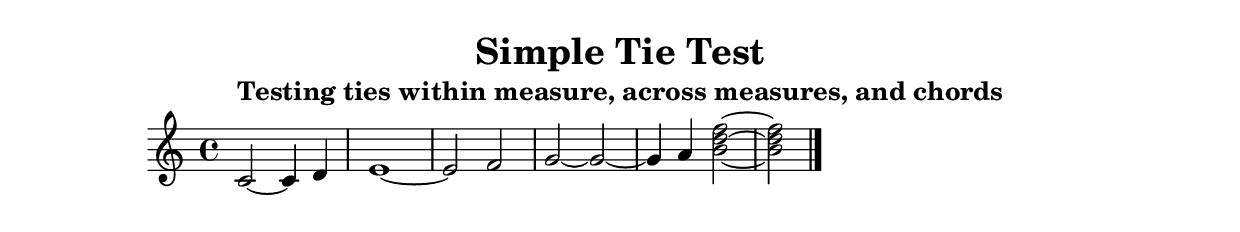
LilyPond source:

\version "2.24.0"

% tie-attributes.ily
% Add 'data-tie' attributes to tied note heads with proper href references

#(define (make-tie-data-engraver)
   "Create an engraver that adds data-tie attributes to tied note heads"
   (lambda (context)
     (let ((note-counter 0)
           (pending-ties '())
           (completed-ties '()))
       (make-engraver
        (acknowledgers
         ((note-head-interface engraver grob source-engraver)
          (display (format #f ">>> Note head found: ~a\n" grob))
          (let* ((cause (ly:grob-property grob 'cause))
                 (pitch (and cause (ly:event-property cause 'pitch #f)))
                 (articulations (and cause (ly:event-property cause 'articulations '())))
                 (music-cause (and cause (ly:event-property cause 'music-cause #f)))
                 (music-articulations (and music-cause (ly:music-property music-cause 'articulations '()))))
            
            (display (format #f ">>> Note head pitch: ~a\n" pitch))
            (display (format #f ">>> Stream event articulations: ~a\n" articulations))
            (display (format #f ">>> Music cause: ~a\n" music-cause))
            (display (format #f ">>> Music articulations: ~a\n" music-articulations))
            
            (let ((has-tie (or (any (lambda (art)
                                      (and (ly:event? art)
                                           (eq? (ly:event-property art 'name) 'TieEvent)))
                                    articulations)
                               (any (lambda (art)
                                      (and (ly:music? art)
                                           (eq? (ly:music-property art 'name) 'TieEvent)))
                                    music-articulations))))
              
              (display (format #f ">>> Note head has tie: ~a\n" has-tie))
              
              (set! note-counter (+ note-counter 1))
              (let ((note-id (format #f "notehead-~a" note-counter)))
                (ly:grob-set-property! grob 'id note-id)
                (display (format #f ">>> Set note head ID: ~a\n" note-id))
                
                (let ((existing-attrs (ly:grob-property grob 'output-attributes '()))
                      (role "none"))
                  
                  (display ">>> Checking if this note head completes any pending ties\n")
                  (let ((matching-tie (find (lambda (pending)
                                              (let ((pending-pitch (caddr pending)))
                                                (and pending-pitch pitch
                                                     (equal? pending-pitch pitch))))
                                            pending-ties)))
                    (when matching-tie
                      (let ((tie-start-grob (car matching-tie))
                            (tie-start-id (cadr matching-tie)))
                        (display (format #f ">>> Found matching tie! ~a -> ~a\n" tie-start-id note-id))
                        
                        (set! role "end")
                        (set! existing-attrs (acons "data-tie-from" (string-append "#" tie-start-id) existing-attrs))
                        
                        (ly:grob-set-property! tie-start-grob 'output-attributes
                                               (acons "data-tie-to" (string-append "#" note-id)
                                                      (let ((start-attrs (ly:grob-property tie-start-grob 'output-attributes '())))
                                                        (if (assoc "data-tie-role" start-attrs)
                                                            start-attrs
                                                            (acons "data-tie-role" "start" start-attrs)))))
                        
                        (set! pending-ties (remove (lambda (p) (eq? p matching-tie)) pending-ties))
                        (set! completed-ties (cons (list tie-start-grob grob tie-start-id note-id) completed-ties)))))
                  
                  (when has-tie
                    (display ">>> This note head starts a tie - storing as pending\n")
                    (set! pending-ties (cons (list grob note-id pitch) pending-ties))
                    
                    (if (string=? role "end")
                        (set! role "both")
                        (set! role "start")))
                  
                  (when (not (string=? role "none"))
                    (set! existing-attrs (acons "data-tie-role" role existing-attrs))
                    (display (format #f ">>> Final role for ~a: ~a\n" note-id role)))
                  
                  (ly:grob-set-property! grob 'output-attributes existing-attrs)))))))))))

Tie_data_engraver = #(make-tie-data-engraver)


\header {
  title = "Simple Tie Test"
  subtitle = "Testing ties within measure, across measures, and chords"
}

\score {
  {
    \clef treble
    \time 4/4
    
    % 1. Tie within measure
    c'2~ c'4 d'4 |
    
    % 2. Tie spanning 2 measures  
    e'1~ |
    e'2 f'2 |
    
    % 3. Simple tie chain (3 notes)
    g'2~ g'2~ |
    g'4 a'4 |
    
    % 4. Chord ties
    <b' d'' f''>2~ <b' d'' f''>2 |
    
    \bar "|."
  }
  
  \layout {
    \context {
      \Voice
      \consists \Tie_data_engraver
    }
  }
}